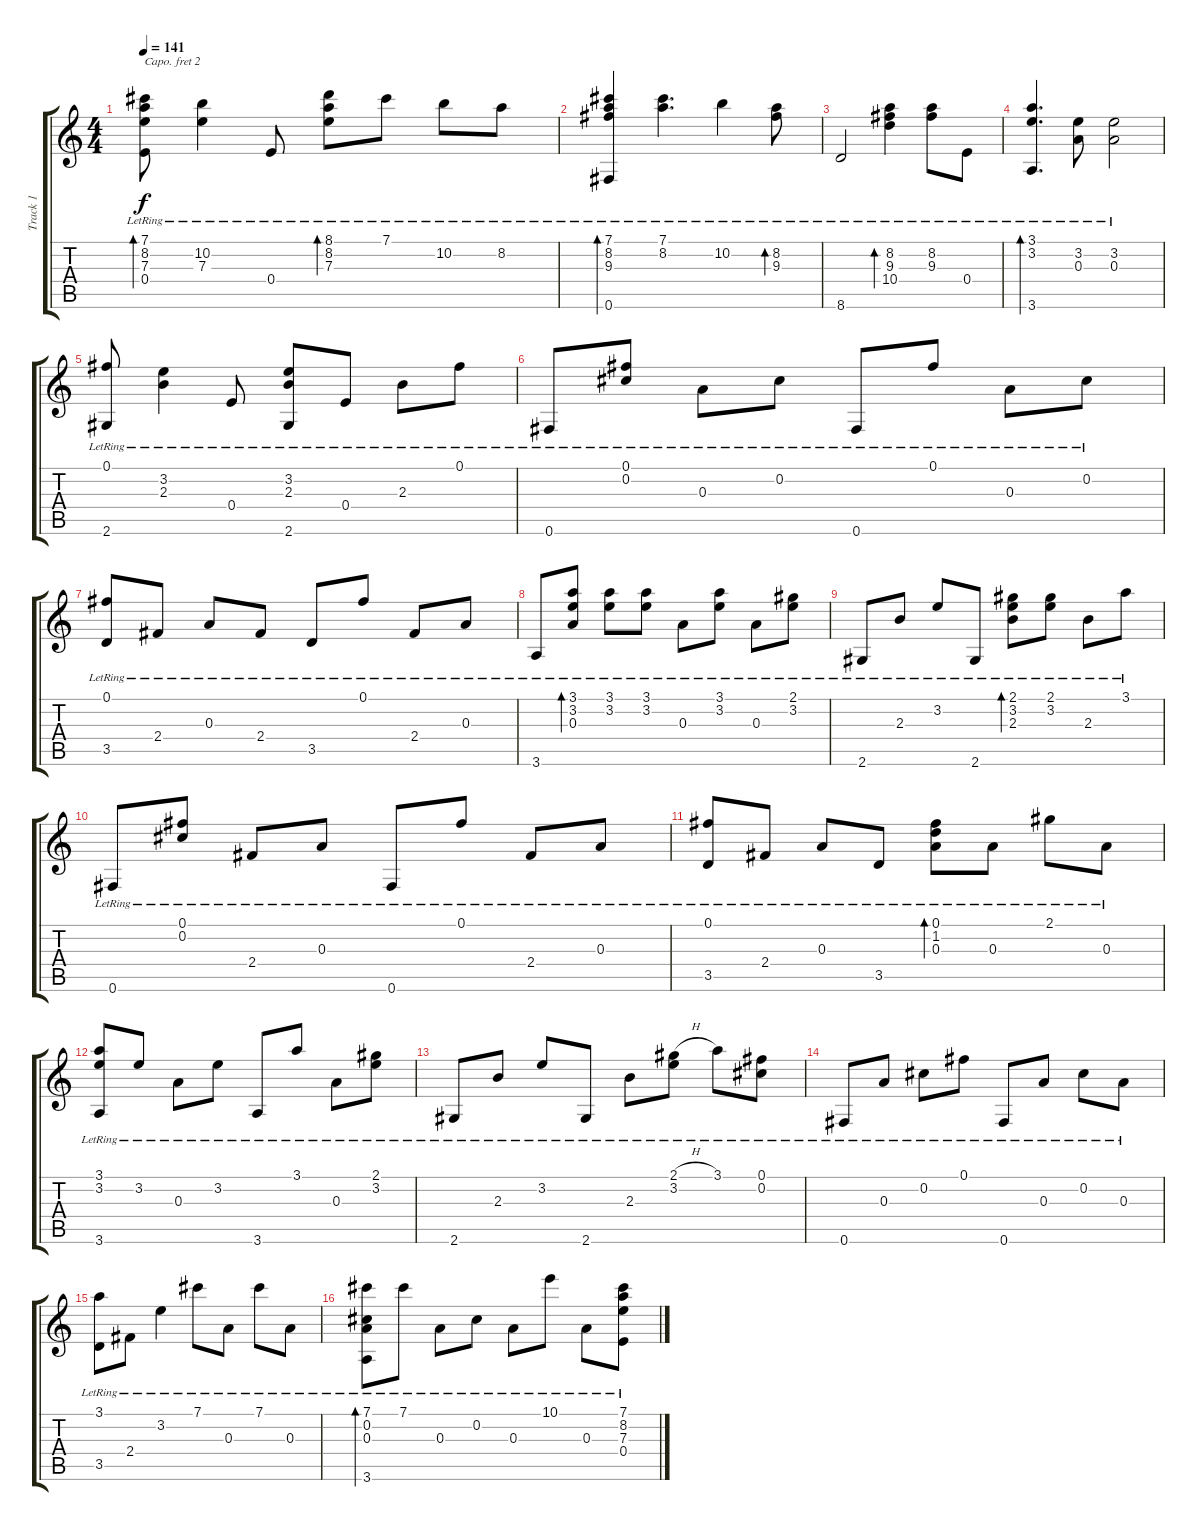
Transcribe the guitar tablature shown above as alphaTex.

\track ("Track 1" "Track 1") {instrument acousticguitarsteel}
\staff {score tabs}
\capo 2
\tuning (E4 B3 G3 D3 A2 E2) {hide}
\ts (4 4)
\tempo 141
\clef g2
\ks c
(7.1{lr} 8.2{lr} 7.3{lr} 0.4{lr}).8{bd 240 dy f} (10.2{lr} 7.3{lr}).4 0.4{lr}.8 (8.1{lr} 8.2{lr} 7.3{lr}).8{bd 240} 7.1{lr}.8 10.2{lr}.8 8.2{lr}.8 |
(7.1{lr} 8.2{lr} 9.3{lr} 0.6{lr}).4{bd 240} (7.1{lr} 8.2{lr}).4{d} 10.2{lr}.4 (8.2{lr} 9.3{lr}).8{bd 240} |
8.6{lr}.2 (8.2{lr} 9.3{lr} 10.4{lr}).4{bd 240} (8.2{lr} 9.3{lr}).8 0.4{lr}.8 |
(3.1{lr} 3.2{lr} 3.6{lr}).4{d bd 240} (3.2{lr} 0.3{lr}).8 (3.2{lr} 0.3{lr}).2 |
(0.1{lr} 2.6{lr}).8 (3.2{lr} 2.3{lr}).4 0.4{lr}.8 (3.2{lr} 2.3{lr} 2.6{lr}).8 0.4{lr}.8 2.3{lr}.8 0.1{lr}.8 |
0.6{lr}.8 (0.1{lr} 0.2{lr}).8 0.3{lr}.8 0.2{lr}.8 0.6{lr}.8 0.1{lr}.8 0.3{lr}.8 0.2{lr}.8 |
(0.1{lr} 3.5{lr}).8{volume 13} 2.4{lr}.8 0.3{lr}.8 2.4{lr}.8 3.5{lr}.8 0.1{lr}.8 2.4{lr}.8 0.3{lr}.8 |
3.6{lr}.8 (3.1{lr} 3.2{lr} 0.3{lr}).8{bd 120} (3.1{lr} 3.2{lr}).8 (3.1{lr} 3.2{lr}).8 0.3{lr}.8 (3.1{lr} 3.2{lr}).8 0.3{lr}.8 (2.1{lr} 3.2{lr}).8 |
2.6{lr}.8 2.3{lr}.8 3.2{lr}.8 2.6{lr}.8 (2.1{lr} 3.2{lr} 2.3{lr}).8{bd 120} (2.1{lr} 3.2{lr}).8 2.3{lr}.8 3.1{lr}.8 |
0.6{lr}.8 (0.1{lr} 0.2{lr}).8 2.4{lr}.8 0.3{lr}.8 0.6{lr}.8 0.1{lr}.8 2.4{lr}.8 0.3{lr}.8 |
(0.1{lr} 3.5{lr}).8 2.4{lr}.8 0.3{lr}.8 3.5{lr}.8 (0.1{lr} 1.2{lr} 0.3{lr}).8{bd 120} 0.3{lr}.8 2.1{lr}.8 0.3{lr}.8 |
(3.1{lr} 3.2{lr} 3.6{lr}).8 3.2{lr}.8 0.3{lr}.8 3.2{lr}.8 3.6{lr}.8 3.1{lr}.8 0.3{lr}.8 (2.1{lr} 3.2{lr}).8 |
2.6{lr}.8 2.3{lr}.8 3.2{lr}.8 2.6{lr}.8 2.3{lr}.8 (2.1{h lr} 3.2{lr}).8 3.1{lr}.8 (0.1{lr} 0.2{lr}).8 |
0.6{lr}.8 0.3{lr}.8 0.2{lr}.8 0.1{lr}.8 0.6{lr}.8 0.3{lr}.8 0.2{lr}.8 0.3{lr}.8 |
(3.1{lr} 3.5{lr}).8 2.4{lr}.8 3.2{lr}.4 7.1{lr}.8 0.3{lr}.8 7.1{lr}.8 0.3{lr}.8 |
(7.1{lr} 0.2{lr} 0.3{lr} 3.6{lr}).8{bd 480} 7.1{lr}.8 0.3{lr}.8 0.2{lr}.8 0.3{lr}.8 10.1{lr}.8 0.3{lr}.8 (7.1{lr} 8.2{lr} 7.3{lr} 0.4{lr}).8
